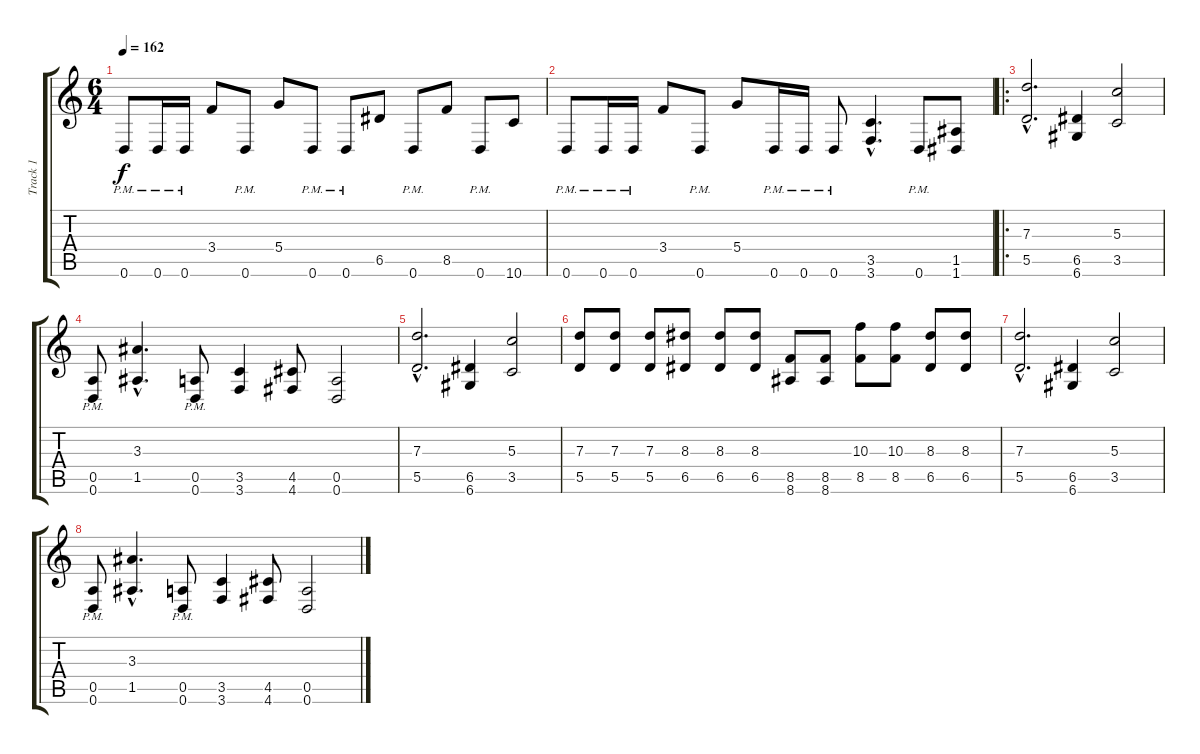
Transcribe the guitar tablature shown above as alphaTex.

\track ("Track 1" "Track 1") {instrument distortionguitar}
\staff {score tabs}
\tuning (E4 B3 G3 D3 A2 D2) {hide}
\ts (6 4)
\tempo 162
\clef g2
\ks c
0.6{pm}.8{dy f} 0.6{pm}.16 0.6{pm}.16 3.4.8 0.6{pm}.8 5.4.8 0.6{pm}.8 0.6{pm}.8 6.5.8 0.6{pm}.8 8.5.8 0.6{pm}.8 10.6.8 |
0.6{pm}.8 0.6{pm}.16 0.6{pm}.16 3.4.8 0.6{pm}.8 5.4.8 0.6{pm}.16 0.6{pm}.16 0.6{pm}.8 (3.5{hac} 3.6{hac}).4{d} 0.6{pm}.8 (1.5 1.6).8 |
\ro
(7.3{hac} 5.5{hac}).2{d volume 15} (6.5 6.6).4 (5.3 3.5).2 |
(0.5{pm} 0.6{pm}).8 (3.3{hac} 1.5{hac}).4{d} (0.5{pm} 0.6{pm}).8 (3.5 3.6).4 (4.5 4.6).8 (0.5 0.6).2 |
(7.3{hac} 5.5{hac}).2{d} (6.5 6.6).4 (5.3 3.5).2 |
(7.3 5.5).8 (7.3 5.5).8 (7.3 5.5).8 (8.3 6.5).8 (8.3 6.5).8 (8.3 6.5).8 (8.5 8.6).8 (8.5 8.6).8 (10.3 8.5).8 (10.3 8.5).8 (8.3 6.5).8 (8.3 6.5).8 |
(7.3{hac} 5.5{hac}).2{d} (6.5 6.6).4 (5.3 3.5).2 |
(0.5{pm} 0.6{pm}).8 (3.3{hac} 1.5{hac}).4{d} (0.5{pm} 0.6{pm}).8 (3.5 3.6).4 (4.5 4.6).8 (0.5 0.6).2
